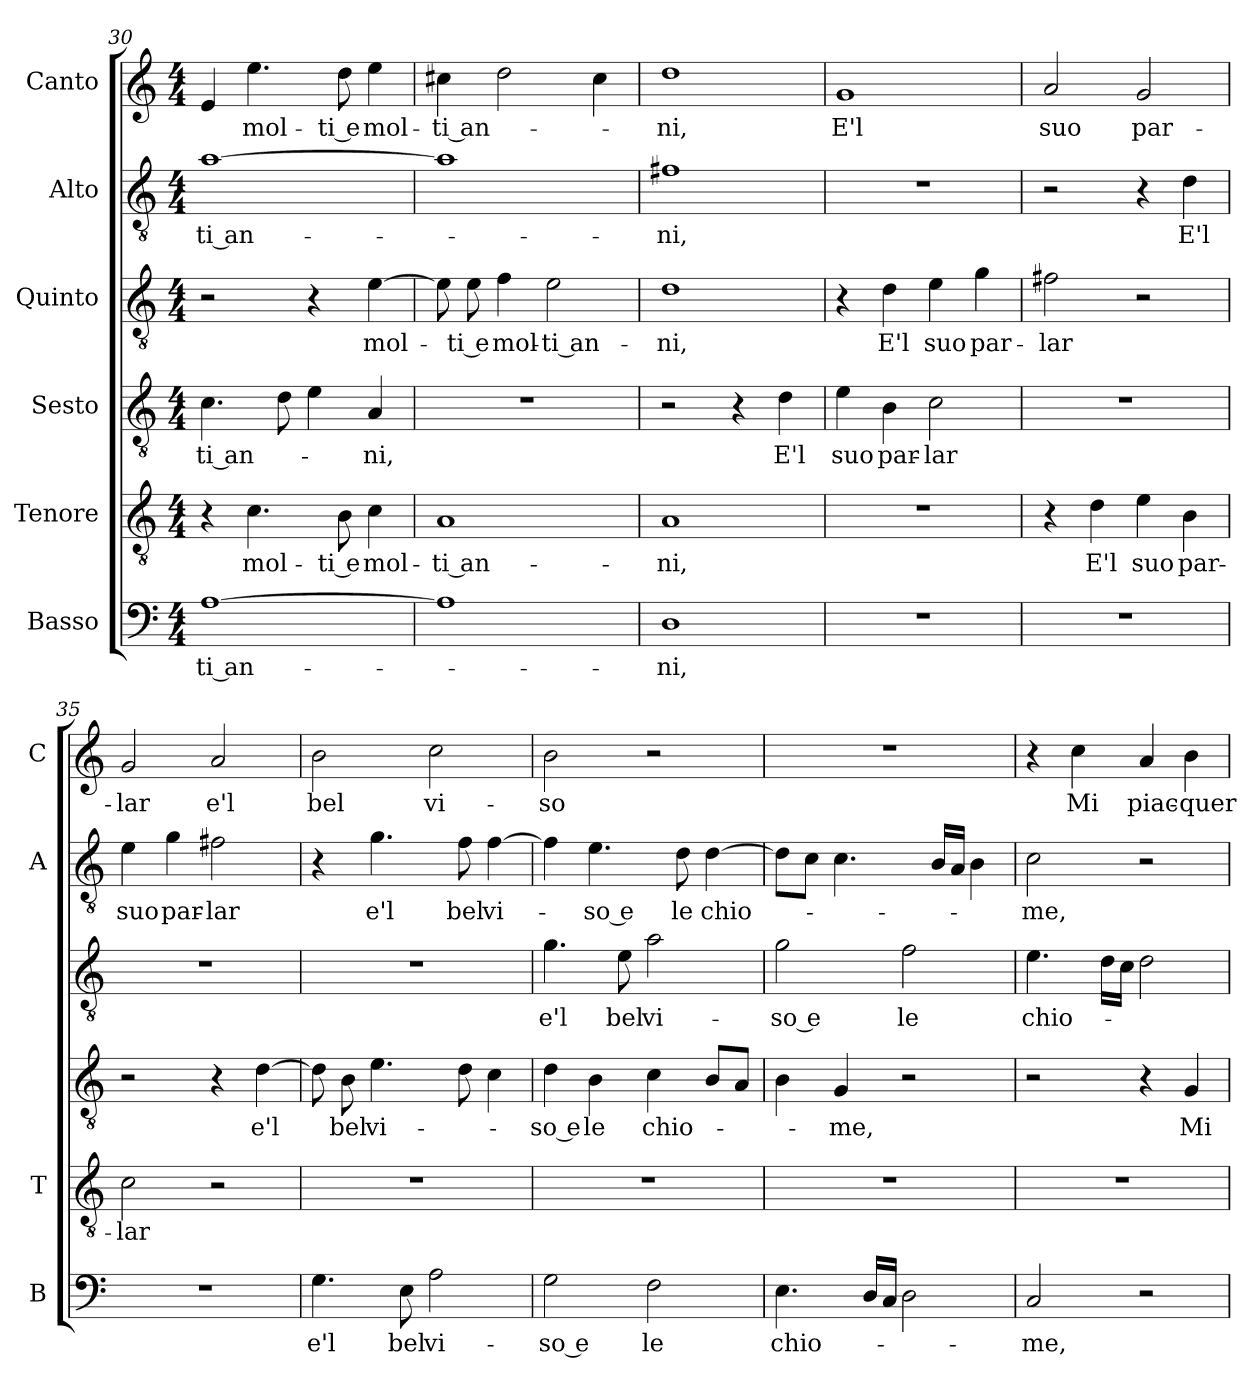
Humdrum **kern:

**kern	**text	**kern	**text	**kern	**text	**kern	**text	**kern	**text	**kern	**text
*part6	*part6	*part5	*part5	*part4	*part4	*part3	*part3	*part2	*part2	*part1	*part1
*staff6	*staff6	*staff5	*staff5	*staff4	*staff4	*staff3	*staff3	*staff2	*staff2	*staff1	*staff1
*I"Basso	*	*I"Tenore	*	*I"Sesto	*	*I"Quinto	*	*I"Alto	*	*I"Canto	*
*I'B	*	*I'T	*	*	*	*	*	*I'A	*	*I'C	*
*clefF4	*	*clefGv2	*	*clefGv2	*	*clefGv2	*	*clefGv2	*	*clefG2	*
*k[]	*	*k[]	*	*k[]	*	*k[]	*	*k[]	*	*k[]	*
*C:	*	*C:	*	*C:	*	*C:	*	*C:	*	*C:	*
*M4/4	*	*M4/4	*	*M4/4	*	*M4/4	*	*M4/4	*	*M4/4	*
=30	=30	=30	=30	=30	=30	=30	=30	=30	=30	=30	=30
!	!LO:LY:b	!	!	!	!LO:LY:b	!	!	!	!LO:LY:b	!	!
[1A	-ti an-	4r	.	4.c\	-ti an-	2r	.	[1a	-ti an-	4e/	.
!	!	!	!LO:LY:b	!	!	!	!	!	!	!	!LO:LY:b
.	.	4.c\	mol-	.	.	.	.	.	.	4.ee\	mol-
.	.	.	.	8d\	.	.	.	.	.	.	.
.	.	.	.	4e\	.	4r	.	.	.	.	.
!	!	!	!LO:LY:b	!	!	!	!	!	!	!	!LO:LY:b
.	.	8B\	-ti e	.	.	.	.	.	.	8dd\	-ti e
!	!	!	!LO:LY:b	!	!LO:LY:b	!	!LO:LY:b	!	!	!	!LO:LY:b
.	.	4c\	mol-	4A/	-ni,	[4e\	mol-	.	.	4ee\	mol-
=31	=31	=31	=31	=31	=31	=31	=31	=31	=31	=31	=31
!	!	!	!LO:LY:b	!	!	!	!	!	!	!	!LO:LY:b
1A]	.	1A	-ti an-	1r	.	8e\]	.	1a]	.	4cc#X\	-ti an-
!	!	!	!	!	!	!	!LO:LY:b	!	!	!	!
.	.	.	.	.	.	8e\	-ti e	.	.	.	.
!	!	!	!	!	!	!	!LO:LY:b	!	!	!	!
.	.	.	.	.	.	4f\	mol-	.	.	2dd\	.
!	!	!	!	!	!	!	!LO:LY:b	!	!	!	!
.	.	.	.	.	.	2e\	-ti an-	.	.	.	.
.	.	.	.	.	.	.	.	.	.	4cc#\	.
=32	=32	=32	=32	=32	=32	=32	=32	=32	=32	=32	=32
!	!LO:LY:b	!	!LO:LY:b	!	!	!	!LO:LY:b	!	!LO:LY:b	!	!LO:LY:b
1D	-ni,	1A	-ni,	2r	.	1d	-ni,	1f#X	-ni,	1dd	-ni,
.	.	.	.	4r	.	.	.	.	.	.	.
!	!	!	!	!	!LO:LY:b	!	!	!	!	!	!
.	.	.	.	4d\	E'l	.	.	.	.	.	.
=33	=33	=33	=33	=33	=33	=33	=33	=33	=33	=33	=33
!	!	!	!	!	!LO:LY:b	!	!	!	!	!	!LO:LY:b
1r	.	1r	.	4e\	suo	4r	.	1r	.	1g	E'l
!	!	!	!	!	!LO:LY:b	!	!LO:LY:b	!	!	!	!
.	.	.	.	4B\	par-	4d\	E'l	.	.	.	.
!	!	!	!	!	!LO:LY:b	!	!LO:LY:b	!	!	!	!
.	.	.	.	2c\	-lar	4e\	suo	.	.	.	.
!	!	!	!	!	!	!	!LO:LY:b	!	!	!	!
.	.	.	.	.	.	4g\	par-	.	.	.	.
!!LO:LB:g=z
=34	=34	=34	=34	=34	=34	=34	=34	=34	=34	=34	=34
!	!	!	!	!	!	!	!LO:LY:b	!	!	!	!LO:LY:b
1r	.	4r	.	1r	.	2f#X\	-lar	2r	.	2a/	suo
!	!	!	!LO:LY:b	!	!	!	!	!	!	!	!
.	.	4d\	E'l	.	.	.	.	.	.	.	.
!	!	!	!LO:LY:b	!	!	!	!	!	!	!	!LO:LY:b
.	.	4e\	suo	.	.	2r	.	4r	.	2g/	par-
!	!	!	!LO:LY:b	!	!	!	!	!	!LO:LY:b	!	!
.	.	4B\	par-	.	.	.	.	4d\	E'l	.	.
=35	=35	=35	=35	=35	=35	=35	=35	=35	=35	=35	=35
!	!	!	!LO:LY:b	!	!	!	!	!	!LO:LY:b	!	!LO:LY:b
1r	.	2c\	-lar	2r	.	1r	.	4e\	suo	2g/	-lar
!	!	!	!	!	!	!	!	!	!LO:LY:b	!	!
.	.	.	.	.	.	.	.	4g\	par-	.	.
!	!	!	!	!	!	!	!	!	!LO:LY:b	!	!LO:LY:b
.	.	2r	.	4r	.	.	.	2f#X\	-lar	2a/	e'l
!	!	!	!	!	!LO:LY:b	!	!	!	!	!	!
.	.	.	.	[4d\	e'l	.	.	.	.	.	.
=36	=36	=36	=36	=36	=36	=36	=36	=36	=36	=36	=36
!	!LO:LY:b	!	!	!	!	!	!	!	!	!	!LO:LY:b
4.G\	e'l	1r	.	8d\]	.	1r	.	4r	.	2b\	bel
!	!	!	!	!	!LO:LY:b	!	!	!	!	!	!
.	.	.	.	8B\	bel	.	.	.	.	.	.
!	!	!	!	!	!LO:LY:b	!	!	!	!LO:LY:b	!	!
.	.	.	.	4.e\	vi-	.	.	4.g\	e'l	.	.
!	!LO:LY:b	!	!	!	!	!	!	!	!	!	!
8E\	bel	.	.	.	.	.	.	.	.	.	.
!	!LO:LY:b	!	!	!	!	!	!	!	!	!	!LO:LY:b
2A\	vi-	.	.	.	.	.	.	.	.	2cc\	vi-
!	!	!	!	!	!	!	!	!	!LO:LY:b	!	!
.	.	.	.	8d\	.	.	.	8f\	bel	.	.
!	!	!	!	!	!	!	!	!	!LO:LY:b	!	!
.	.	.	.	4c\	.	.	.	[4f\	vi-	.	.
=37	=37	=37	=37	=37	=37	=37	=37	=37	=37	=37	=37
!	!LO:LY:b	!	!	!	!LO:LY:b	!	!LO:LY:b	!	!	!	!LO:LY:b
2G\	-so e	1r	.	4d\	-so e	4.g\	e'l	4f\]	.	2b\	-so
!	!	!	!	!	!LO:LY:b	!	!	!	!LO:LY:b	!	!
.	.	.	.	4B\	le	.	.	4.e\	-so e	.	.
!	!	!	!	!	!	!	!LO:LY:b	!	!	!	!
.	.	.	.	.	.	8e\	bel	.	.	.	.
!	!LO:LY:b	!	!	!	!LO:LY:b	!	!LO:LY:b	!	!	!	!
2F\	le	.	.	4c\	chio-	2a\	vi-	.	.	2r	.
!	!	!	!	!	!	!	!	!	!LO:LY:b	!	!
.	.	.	.	.	.	.	.	8d\	le	.	.
!	!	!	!	!	!	!	!	!	!LO:LY:b	!	!
.	.	.	.	8B/L	.	.	.	[4d\	chio-	.	.
.	.	.	.	8A/J	.	.	.	.	.	.	.
=38	=38	=38	=38	=38	=38	=38	=38	=38	=38	=38	=38
!	!LO:LY:b	!	!	!	!	!	!LO:LY:b	!	!	!	!
4.E\	chio-	1r	.	4B\	.	2g\	-so e	8d\L]	.	1r	.
.	.	.	.	.	.	.	.	8c\J	.	.	.
!	!	!	!	!	!LO:LY:b	!	!	!	!	!	!
.	.	.	.	4G/	-me,	.	.	4.c\	.	.	.
16D/LL	.	.	.	.	.	.	.	.	.	.	.
16C/JJ	.	.	.	.	.	.	.	.	.	.	.
!	!	!	!	!	!	!	!LO:LY:b	!	!	!	!
2D\	.	.	.	2r	.	2f\	le	.	.	.	.
.	.	.	.	.	.	.	.	16B/LL	.	.	.
.	.	.	.	.	.	.	.	16A/JJ	.	.	.
.	.	.	.	.	.	.	.	4B\	.	.	.
=39	=39	=39	=39	=39	=39	=39	=39	=39	=39	=39	=39
!	!LO:LY:b	!	!	!	!	!	!LO:LY:b	!	!LO:LY:b	!	!
2C/	-me,	1r	.	2r	.	4.e\	chio-	2c\	-me,	4r	.
!	!	!	!	!	!	!	!	!	!	!	!LO:LY:b
.	.	.	.	.	.	.	.	.	.	4cc\	Mi
.	.	.	.	.	.	16d\LL	.	.	.	.	.
.	.	.	.	.	.	16c\JJ	.	.	.	.	.
!	!	!	!	!	!	!	!	!	!	!	!LO:LY:b
2r	.	.	.	4r	.	2d\	.	2r	.	4a/	piac-
!	!	!	!	!	!LO:LY:b	!	!	!	!	!	!LO:LY:b
.	.	.	.	4G/	Mi	.	.	.	.	4b\	-quer
=	=	=	=	=	=	=	=	=	=	=	=
*-	*-	*-	*-	*-	*-	*-	*-	*-	*-	*-	*-
